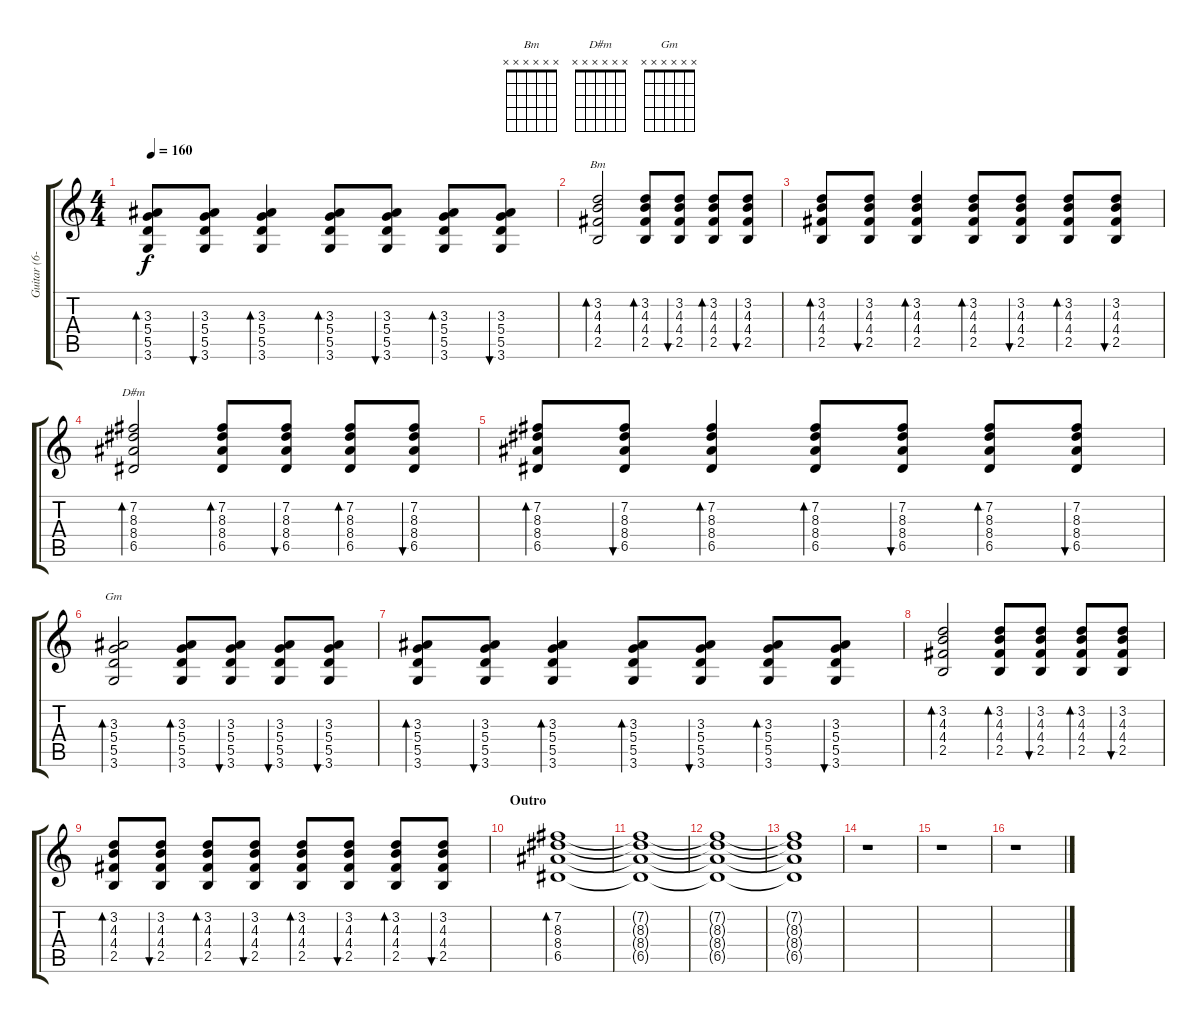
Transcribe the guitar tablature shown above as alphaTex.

\track ("Guitar (6-String Distorted)" "Guitar (6-") {instrument distortionguitar}
\staff {score tabs}
\tuning (E4 B3 G3 D3 A2 E2) {hide}
\chord ("Bm" x x x x x x)
\chord ("D#m" x x x x x x)
\chord ("Gm" x x x x x x)
\ts (4 4)
\tempo 160
\clef g2
\ks c
(3.3 5.4 5.5 3.6).8{bd 60 dy f} (3.3 5.4 5.5 3.6).8{bu 60} (3.3 5.4 5.5 3.6).4{bd 60} (3.3 5.4 5.5 3.6).8{bd 60} (3.3 5.4 5.5 3.6).8{bu 60} (3.3 5.4 5.5 3.6).8{bd 60} (3.3 5.4 5.5 3.6).8{bu 60} |
(3.2 4.3 4.4 2.5).2{bd 120 ch "Bm"} (3.2 4.3 4.4 2.5).8{bd 60} (3.2 4.3 4.4 2.5).8{bu 60} (3.2 4.3 4.4 2.5).8{bd 60} (3.2 4.3 4.4 2.5).8{bu 60} |
(3.2 4.3 4.4 2.5).8{bd 60} (3.2 4.3 4.4 2.5).8{bu 60} (3.2 4.3 4.4 2.5).4{bd 60} (3.2 4.3 4.4 2.5).8{bd 60} (3.2 4.3 4.4 2.5).8{bu 60} (3.2 4.3 4.4 2.5).8{bd 60} (3.2 4.3 4.4 2.5).8{bu 60} |
(7.2 8.3 8.4 6.5).2{bd 60 ch "D#m"} (7.2 8.3 8.4 6.5).8{bd 60} (7.2 8.3 8.4 6.5).8{bu 60} (7.2 8.3 8.4 6.5).8{bd 60} (7.2 8.3 8.4 6.5).8{bu 60} |
(7.2 8.3 8.4 6.5).8{bd 60} (7.2 8.3 8.4 6.5).8{bu 60} (7.2 8.3 8.4 6.5).4{bd 60} (7.2 8.3 8.4 6.5).8{bd 60} (7.2 8.3 8.4 6.5).8{bu 60} (7.2 8.3 8.4 6.5).8{bd 60} (7.2 8.3 8.4 6.5).8{bu 60} |
(3.3 5.4 5.5 3.6).2{bd 60 ch "Gm"} (3.3 5.4 5.5 3.6).8{bd 60} (3.3 5.4 5.5 3.6).8{bu 60} (3.3 5.4 5.5 3.6).8{bu 60} (3.3 5.4 5.5 3.6).8{bu 60} |
(3.3 5.4 5.5 3.6).8{bd 60} (3.3 5.4 5.5 3.6).8{bu 60} (3.3 5.4 5.5 3.6).4{bd 60} (3.3 5.4 5.5 3.6).8{bd 60} (3.3 5.4 5.5 3.6).8{bu 60} (3.3 5.4 5.5 3.6).8{bd 60} (3.3 5.4 5.5 3.6).8{bu 60} |
(3.2 4.3 4.4 2.5).2{bd 120} (3.2 4.3 4.4 2.5).8{bd 60} (3.2 4.3 4.4 2.5).8{bu 60} (3.2 4.3 4.4 2.5).8{bd 60} (3.2 4.3 4.4 2.5).8{bu 60} |
(3.2 4.3 4.4 2.5).8{bd 60} (3.2 4.3 4.4 2.5).8{bu 60} (3.2 4.3 4.4 2.5).8{bd 60} (3.2 4.3 4.4 2.5).8{bu 60} (3.2 4.3 4.4 2.5).8{bd 60} (3.2 4.3 4.4 2.5).8{bu 60} (3.2 4.3 4.4 2.5).8{bd 60} (3.2 4.3 4.4 2.5).8{bu 60} |
\section ("" "Outro")
(7.2 8.3 8.4 6.5).1{bd 240} |
(7.2{t} 8.3{t} 8.4{t} 6.5{t}).1{volume 6} |
(7.2{t} 8.3{t} 8.4{t} 6.5{t}).1 |
(7.2{t} 8.3{t} 8.4{t} 6.5{t}).1{volume 0} |
r.1 |
r.1{volume 13} |
r.1
